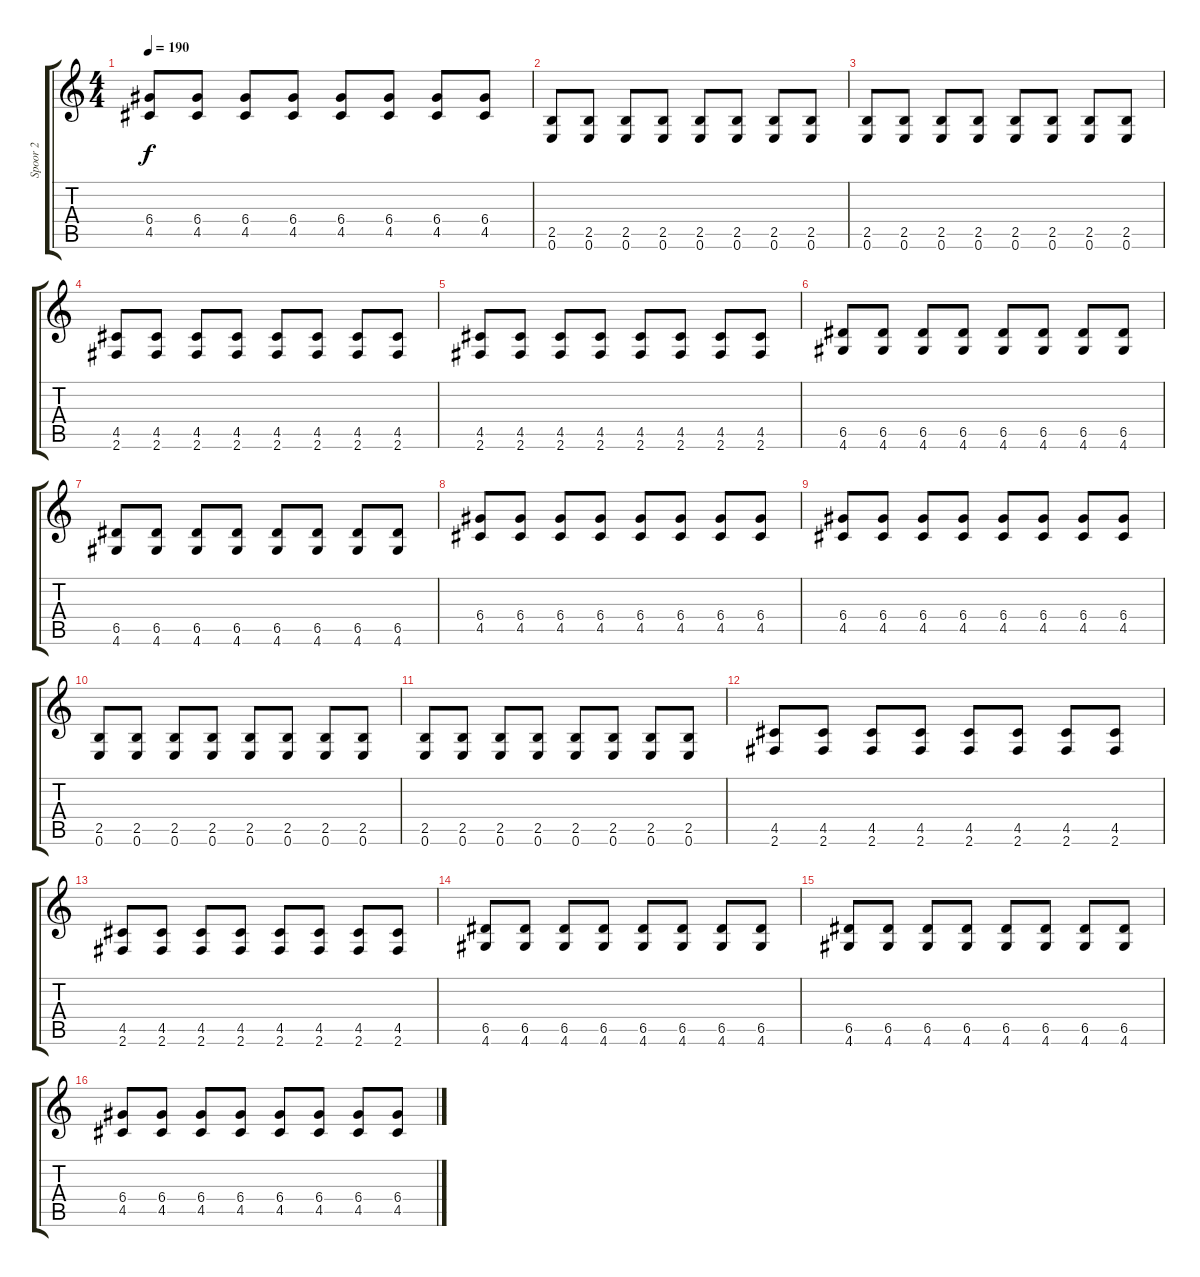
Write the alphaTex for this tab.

\track ("Spoor 2" "Spoor 2") {instrument distortionguitar}
\staff {score tabs}
\tuning (E4 B3 G3 D3 A2 E2) {hide}
\ts (4 4)
\tempo 190
\clef g2
\ks c
(6.4 4.5).8{dy f} (6.4 4.5).8 (6.4 4.5).8 (6.4 4.5).8 (6.4 4.5).8 (6.4 4.5).8 (6.4 4.5).8 (6.4 4.5).8 |
(2.5 0.6).8 (2.5 0.6).8 (2.5 0.6).8 (2.5 0.6).8 (2.5 0.6).8 (2.5 0.6).8 (2.5 0.6).8 (2.5 0.6).8 |
(2.5 0.6).8 (2.5 0.6).8 (2.5 0.6).8 (2.5 0.6).8 (2.5 0.6).8 (2.5 0.6).8 (2.5 0.6).8 (2.5 0.6).8 |
(4.5 2.6).8 (4.5 2.6).8 (4.5 2.6).8 (4.5 2.6).8 (4.5 2.6).8 (4.5 2.6).8 (4.5 2.6).8 (4.5 2.6).8 |
(4.5 2.6).8 (4.5 2.6).8 (4.5 2.6).8 (4.5 2.6).8 (4.5 2.6).8 (4.5 2.6).8 (4.5 2.6).8 (4.5 2.6).8 |
(6.5 4.6).8 (6.5 4.6).8 (6.5 4.6).8 (6.5 4.6).8 (6.5 4.6).8 (6.5 4.6).8 (6.5 4.6).8 (6.5 4.6).8 |
(6.5 4.6).8 (6.5 4.6).8 (6.5 4.6).8 (6.5 4.6).8 (6.5 4.6).8 (6.5 4.6).8 (6.5 4.6).8 (6.5 4.6).8 |
(6.4 4.5).8 (6.4 4.5).8 (6.4 4.5).8 (6.4 4.5).8 (6.4 4.5).8 (6.4 4.5).8 (6.4 4.5).8 (6.4 4.5).8 |
(6.4 4.5).8 (6.4 4.5).8 (6.4 4.5).8 (6.4 4.5).8 (6.4 4.5).8 (6.4 4.5).8 (6.4 4.5).8 (6.4 4.5).8 |
(2.5 0.6).8 (2.5 0.6).8 (2.5 0.6).8 (2.5 0.6).8 (2.5 0.6).8 (2.5 0.6).8 (2.5 0.6).8 (2.5 0.6).8 |
(2.5 0.6).8 (2.5 0.6).8 (2.5 0.6).8 (2.5 0.6).8 (2.5 0.6).8 (2.5 0.6).8 (2.5 0.6).8 (2.5 0.6).8 |
(4.5 2.6).8 (4.5 2.6).8 (4.5 2.6).8 (4.5 2.6).8 (4.5 2.6).8 (4.5 2.6).8 (4.5 2.6).8 (4.5 2.6).8 |
(4.5 2.6).8 (4.5 2.6).8 (4.5 2.6).8 (4.5 2.6).8 (4.5 2.6).8 (4.5 2.6).8 (4.5 2.6).8 (4.5 2.6).8 |
(6.5 4.6).8 (6.5 4.6).8 (6.5 4.6).8 (6.5 4.6).8 (6.5 4.6).8 (6.5 4.6).8 (6.5 4.6).8 (6.5 4.6).8 |
(6.5 4.6).8 (6.5 4.6).8 (6.5 4.6).8 (6.5 4.6).8 (6.5 4.6).8 (6.5 4.6).8 (6.5 4.6).8 (6.5 4.6).8 |
(6.4 4.5).8 (6.4 4.5).8 (6.4 4.5).8 (6.4 4.5).8 (6.4 4.5).8 (6.4 4.5).8 (6.4 4.5).8 (6.4 4.5).8
